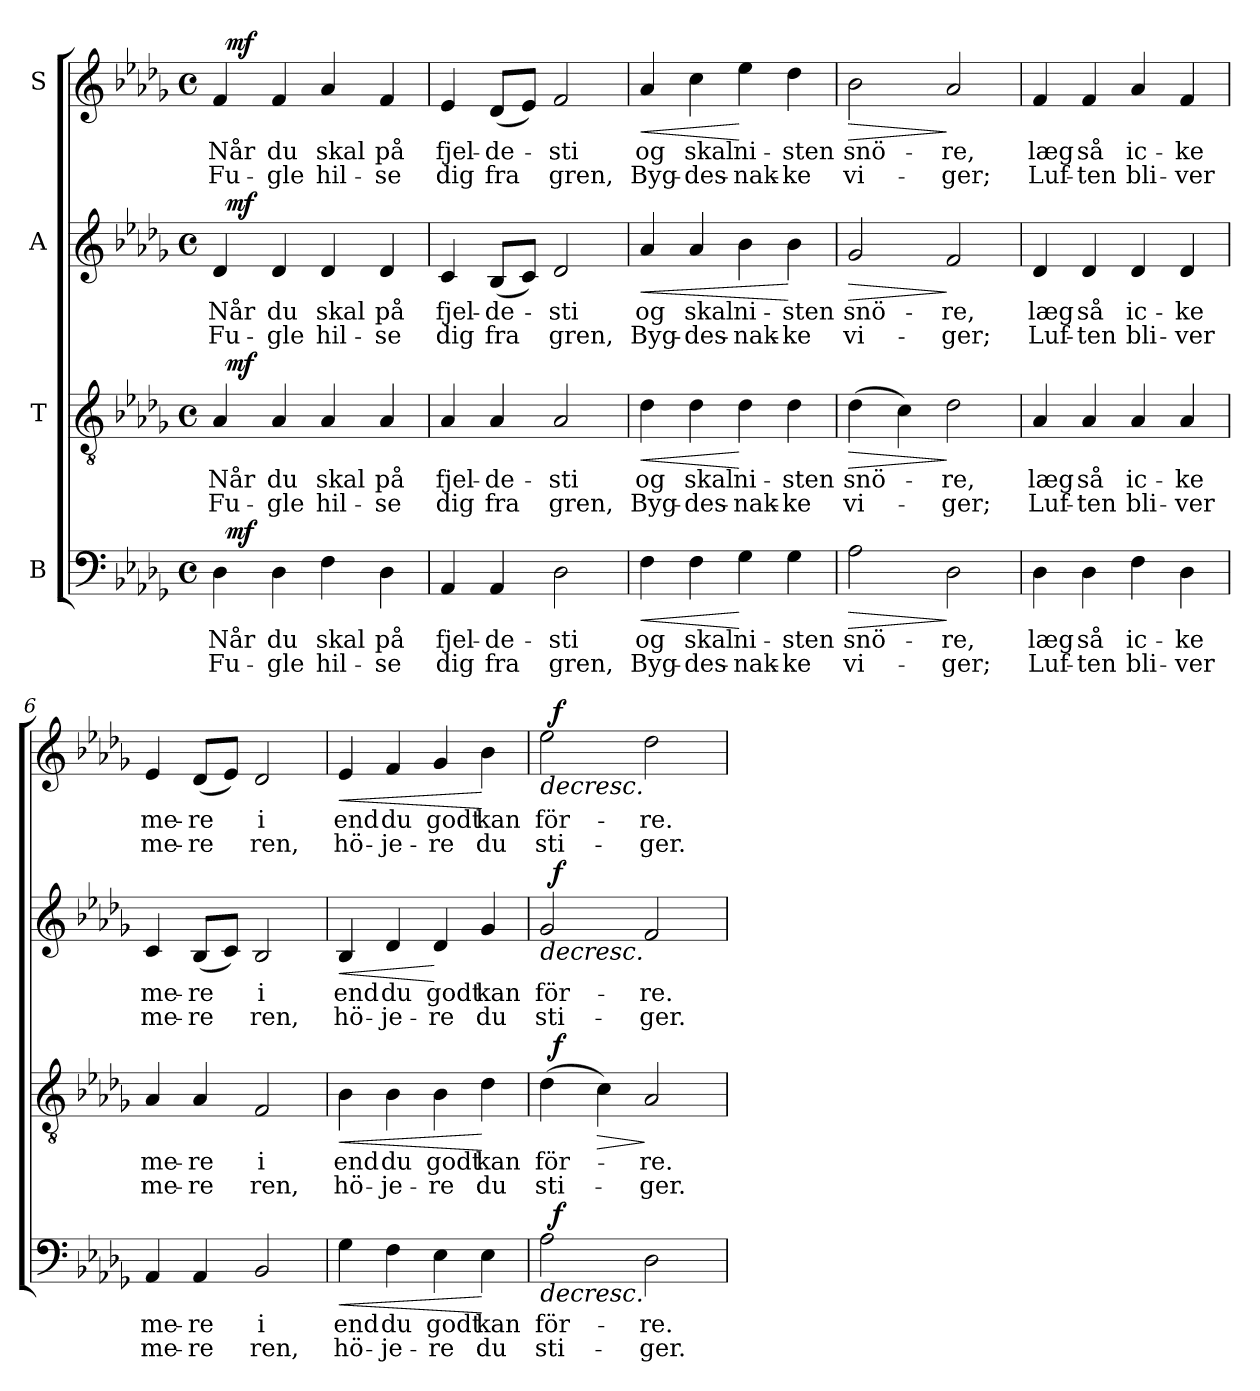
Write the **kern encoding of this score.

**kern	**text	**text	**dynam	**kern	**text	**text	**dynam	**kern	**text	**text	**dynam	**kern	**text	**text	**dynam
*part4	*part4	*part4	*part4	*part3	*part3	*part3	*part3	*part2	*part2	*part2	*part2	*part1	*part1	*part1	*part1
*staff4	*staff4	*staff4	*staff4	*staff3	*staff3	*staff3	*staff3	*staff2	*staff2	*staff2	*staff2	*staff1	*staff1	*staff1	*staff1
*I"B	*	*	*	*I"T	*	*	*	*I"A	*	*	*	*I"S	*	*	*
*clefF4	*	*	*	*clefGv2	*	*	*	*clefG2	*	*	*	*clefG2	*	*	*
*k[b-e-a-d-g-]	*	*	*	*k[b-e-a-d-g-]	*	*	*	*k[b-e-a-d-g-]	*	*	*	*k[b-e-a-d-g-]	*	*	*
*D-:	*	*	*	*D-:	*	*	*	*D-:	*	*	*	*D-:	*	*	*
*M4/4	*	*	*	*M4/4	*	*	*	*M4/4	*	*	*	*M4/4	*	*	*
*met(c)	*	*	*	*met(c)	*	*	*	*met(c)	*	*	*	*met(c)	*	*	*
=1	=1	=1	=1	=1	=1	=1	=1	=1	=1	=1	=1	=1	=1	=1	=1
!	!	!	!	!	!	!	!	!	!	!	!	!LO:TX:a:B:t=Un poco allegro	!	!	!
!	!LO:LY:b	!LO:LY:b	!	!	!LO:LY:b	!LO:LY:b	!	!	!LO:LY:b	!LO:LY:b	!	!	!LO:LY:b	!LO:LY:b	!
*^	*	*	*	*^	*	*	*	*^	*	*	*	*^	*	*	*
4D-\	32ryy	Når	Fu-	.	4A-/	32ryy	Når	Fu-	.	4d-/	32ryy	Når	Fu-	.	4f/	32ryy	Når	Fu-	.
!	!	!	!	!LO:DY:a	!	!	!	!	!LO:DY:a	!	!	!	!	!LO:DY:a	!	!	!	!	!LO:DY:a
.	2ryy	.	.	mf	.	2ryy	.	.	mf	.	2ryy	.	.	mf	.	2ryy	.	.	mf
!	!	!LO:LY:b	!LO:LY:b	!	!	!	!LO:LY:b	!LO:LY:b	!	!	!	!LO:LY:b	!LO:LY:b	!	!	!	!LO:LY:b	!LO:LY:b	!
4D-\	.	du	-gle	.	4A-/	.	du	-gle	.	4d-/	.	du	-gle	.	4f/	.	du	-gle	.
!	!	!LO:LY:b	!LO:LY:b	!	!	!	!LO:LY:b	!LO:LY:b	!	!	!	!LO:LY:b	!LO:LY:b	!	!	!	!LO:LY:b	!LO:LY:b	!
4F\	.	skal	hil-	.	4A-/	.	skal	hil-	.	4d-/	.	skal	hil-	.	4a-/	.	skal	hil-	.
.	4...ryy	.	.	.	.	4...ryy	.	.	.	.	4...ryy	.	.	.	.	4...ryy	.	.	.
!	!	!LO:LY:b	!LO:LY:b	!	!	!	!LO:LY:b	!LO:LY:b	!	!	!	!LO:LY:b	!LO:LY:b	!	!	!	!LO:LY:b	!LO:LY:b	!
4D-\	.	på	-se	.	4A-/	.	på	-se	.	4d-/	.	på	-se	.	4f/	.	på	-se	.
=2	=2	=2	=2	=2	=2	=2	=2	=2	=2	=2	=2	=2	=2	=2	=2	=2	=2	=2	=2
!	!	!LO:LY:b	!LO:LY:b	!	!	!	!LO:LY:b	!LO:LY:b	!	!	!	!LO:LY:b	!LO:LY:b	!	!	!	!LO:LY:b	!LO:LY:b	!
*v	*v	*	*	*	*	*	*	*	*	*v	*v	*	*	*	*v	*v	*	*	*
*	*	*	*	*v	*v	*	*	*	*	*	*	*	*	*	*	*
4AA-/	fjel-	dig	.	4A-/	fjel-	dig	.	4c/	fjel-	dig	.	4e-/	fjel-	dig	.
!	!LO:LY:b	!LO:LY:b	!	!	!LO:LY:b	!LO:LY:b	!	!	!LO:LY:b	!LO:LY:b	!	!	!LO:LY:b	!LO:LY:b	!
4AA-/	-de-	fra	.	4A-/	-de-	fra	.	(<8B-/L	-de-	fra	.	(<8d-/L	-de-	fra	.
.	.	.	.	.	.	.	.	8c/J)	.	.	.	8e-/J)	.	.	.
!	!LO:LY:b	!LO:LY:b	!	!	!LO:LY:b	!LO:LY:b	!	!	!LO:LY:b	!LO:LY:b	!	!	!LO:LY:b	!LO:LY:b	!
2D-\	-sti	gren,	.	2A-/	-sti	gren,	.	2d-/	-sti	gren,	.	2f/	-sti	gren,	.
=3	=3	=3	=3	=3	=3	=3	=3	=3	=3	=3	=3	=3	=3	=3	=3
!	!LO:LY:b	!LO:LY:b	!LO:HP:b	!	!LO:LY:b	!LO:LY:b	!LO:HP:b	!	!LO:LY:b	!LO:LY:b	!LO:HP:b	!	!LO:LY:b	!LO:LY:b	!LO:HP:b
4F\	og	Byg-	<	4d-\	og	Byg-	<	4a-/	og	Byg-	<	4a-/	og	Byg-	<
!	!LO:LY:b	!LO:LY:b	!	!	!LO:LY:b	!LO:LY:b	!	!	!LO:LY:b	!LO:LY:b	!	!	!LO:LY:b	!LO:LY:b	!
4F\	skal	-des-	.	4d-\	skal	-des-	.	4a-/	skal	-des-	.	4cc\	skal	-des-	.
!	!LO:LY:b	!LO:LY:b	!	!	!LO:LY:b	!LO:LY:b	!	!	!LO:LY:b	!LO:LY:b	!	!	!LO:LY:b	!LO:LY:b	!
4G-\	ni-	-nak-	[	4d-\	ni-	-nak-	[	4b-\	ni-	-nak-	.	4ee-\	ni-	-nak-	[
!	!LO:LY:b	!LO:LY:b	!	!	!LO:LY:b	!LO:LY:b	!	!	!LO:LY:b	!LO:LY:b	!	!	!LO:LY:b	!LO:LY:b	!
4G-\	-sten	-ke	.	4d-\	-sten	-ke	.	4b-\	-sten	-ke	[	4dd-\	-sten	-ke	.
=4	=4	=4	=4	=4	=4	=4	=4	=4	=4	=4	=4	=4	=4	=4	=4
!	!LO:LY:b	!LO:LY:b	!LO:HP:b	!	!LO:LY:b	!LO:LY:b	!LO:HP:b	!	!LO:LY:b	!LO:LY:b	!LO:HP:b	!	!LO:LY:b	!LO:LY:b	!LO:HP:b
2A-\	snö-	vi-	>	(>4d-\	snö-	vi-	>	2g-/	snö-	vi-	>	2b-\	snö-	vi-	>
.	.	.	.	4c\)	.	.	.	.	.	.	.	.	.	.	.
!	!LO:LY:b	!LO:LY:b	!	!	!LO:LY:b	!LO:LY:b	!	!	!LO:LY:b	!LO:LY:b	!	!	!LO:LY:b	!LO:LY:b	!
2D-\	-re,	-ger;	]	2d-\	-re,	-ger;	]	2f/	-re,	-ger;	]	2a-/	-re,	-ger;	]
!!LO:LB:g=z
=5	=5	=5	=5	=5	=5	=5	=5	=5	=5	=5	=5	=5	=5	=5	=5
!	!LO:LY:b	!LO:LY:b	!	!	!LO:LY:b	!LO:LY:b	!	!	!LO:LY:b	!LO:LY:b	!	!	!LO:LY:b	!LO:LY:b	!
4D-\	læg	Luf-	.	4A-/	læg	Luf-	.	4d-/	læg	Luf-	.	4f/	læg	Luf-	.
!	!LO:LY:b	!LO:LY:b	!	!	!LO:LY:b	!LO:LY:b	!	!	!LO:LY:b	!LO:LY:b	!	!	!LO:LY:b	!LO:LY:b	!
4D-\	så	-ten	.	4A-/	så	-ten	.	4d-/	så	-ten	.	4f/	så	-ten	.
!	!LO:LY:b	!LO:LY:b	!	!	!LO:LY:b	!LO:LY:b	!	!	!LO:LY:b	!LO:LY:b	!	!	!LO:LY:b	!LO:LY:b	!
4F\	ic-	bli-	.	4A-/	ic-	bli-	.	4d-/	ic-	bli-	.	4a-/	ic-	bli-	.
!	!LO:LY:b	!LO:LY:b	!	!	!LO:LY:b	!LO:LY:b	!	!	!LO:LY:b	!LO:LY:b	!	!	!LO:LY:b	!LO:LY:b	!
4D-\	-ke	-ver	.	4A-/	-ke	-ver	.	4d-/	-ke	-ver	.	4f/	-ke	-ver	.
=6	=6	=6	=6	=6	=6	=6	=6	=6	=6	=6	=6	=6	=6	=6	=6
!	!LO:LY:b	!LO:LY:b	!	!	!LO:LY:b	!LO:LY:b	!	!	!LO:LY:b	!LO:LY:b	!	!	!LO:LY:b	!LO:LY:b	!
4AA-/	me-	me-	.	4A-/	me-	me-	.	4c/	me-	me-	.	4e-/	me-	me-	.
!	!LO:LY:b	!LO:LY:b	!	!	!LO:LY:b	!LO:LY:b	!	!	!LO:LY:b	!LO:LY:b	!	!	!LO:LY:b	!LO:LY:b	!
4AA-/	-re	-re	.	4A-/	-re	-re	.	(<8B-/L	-re	-re	.	(<8d-/L	-re	-re	.
.	.	.	.	.	.	.	.	8c/J)	.	.	.	8e-/J)	.	.	.
!	!LO:LY:b	!LO:LY:b	!	!	!LO:LY:b	!LO:LY:b	!	!	!LO:LY:b	!LO:LY:b	!	!	!LO:LY:b	!LO:LY:b	!
2BB-/	i	ren,	.	2F/	i	ren,	.	2B-/	i	ren,	.	2d-/	i	ren,	.
=7	=7	=7	=7	=7	=7	=7	=7	=7	=7	=7	=7	=7	=7	=7	=7
!	!LO:LY:b	!LO:LY:b	!LO:HP:b	!	!LO:LY:b	!LO:LY:b	!LO:HP:b	!	!LO:LY:b	!LO:LY:b	!LO:HP:b	!	!LO:LY:b	!LO:LY:b	!LO:HP:b
4G-\	end	hö-	<	4B-\	end	hö-	<	4B-/	end	hö-	<	4e-/	end	hö-	<
!	!LO:LY:b	!LO:LY:b	!	!	!LO:LY:b	!LO:LY:b	!	!	!LO:LY:b	!LO:LY:b	!	!	!LO:LY:b	!LO:LY:b	!
4F\	du	-je-	.	4B-\	du	-je-	.	4d-/	du	-je-	.	4f/	du	-je-	.
!	!LO:LY:b	!LO:LY:b	!	!	!LO:LY:b	!LO:LY:b	!	!	!LO:LY:b	!LO:LY:b	!	!	!LO:LY:b	!LO:LY:b	!
4E-\	godt	-re	.	4B-\	godt	-re	.	4d-/	godt	-re	[	4g-/	godt	-re	.
!	!LO:LY:b	!LO:LY:b	!	!	!LO:LY:b	!LO:LY:b	!	!	!LO:LY:b	!LO:LY:b	!	!	!LO:LY:b	!LO:LY:b	!
4E-\	kan	du	[	4d-\	kan	du	[	4g-/	kan	du	.	4b-\	kan	du	[
=8	=8	=8	=8	=8	=8	=8	=8	=8	=8	=8	=8	=8	=8	=8	=8
!	!LO:LY:b	!LO:LY:b	!LO:HP:b	!	!LO:LY:b	!LO:LY:b	!	!	!LO:LY:b	!LO:LY:b	!LO:HP:b	!	!LO:LY:b	!LO:LY:b	!LO:HP:b
*^	*	*	*	*^	*	*	*	*^	*	*	*	*^	*	*	*
2A-\	32ryy	för-	sti-	>	(>4d-\	32ryy	för-	sti-	.	2g-/	32ryy	för-	sti-	>	2ee-\	32ryy	för-	sti-	>
!	!	!	!	!LO:DY:a	!	!	!	!	!LO:DY:a	!	!	!	!	!LO:DY:a	!	!	!	!	!LO:DY:a
.	2ryy	.	.	f	.	2ryy	.	.	f	.	2ryy	.	.	f	.	2ryy	.	.	f
!	!	!	!	!	!	!	!	!	!LO:HP:b	!	!	!	!	!	!	!	!	!	!
.	.	.	.	.	4c\)	.	.	.	>	.	.	.	.	.	.	.	.	.	.
!	!	!LO:LY:b	!LO:LY:b	!	!	!	!LO:LY:b	!LO:LY:b	!	!	!	!LO:LY:b	!LO:LY:b	!	!	!	!LO:LY:b	!LO:LY:b	!
2D-\	.	-re.	-ger.	.	2A-/	.	-re.	-ger.	]	2f/	.	-re.	-ger.	.	2dd-\	.	-re.	-ger.	.
.	4...ryy	.	.	.	.	4...ryy	.	.	.	.	4...ryy	.	.	.	.	4...ryy	.	.	.
.	.	.	.	]	.	.	.	.	.	.	.	.	.	]	.	.	.	.	]
*v	*v	*	*	*	*	*	*	*	*	*v	*v	*	*	*	*v	*v	*	*	*
*	*	*	*	*v	*v	*	*	*	*	*	*	*	*	*	*	*
=	=	=	=	=	=	=	=	=	=	=	=	=	=	=	=
*-	*-	*-	*-	*-	*-	*-	*-	*-	*-	*-	*-	*-	*-	*-	*-
